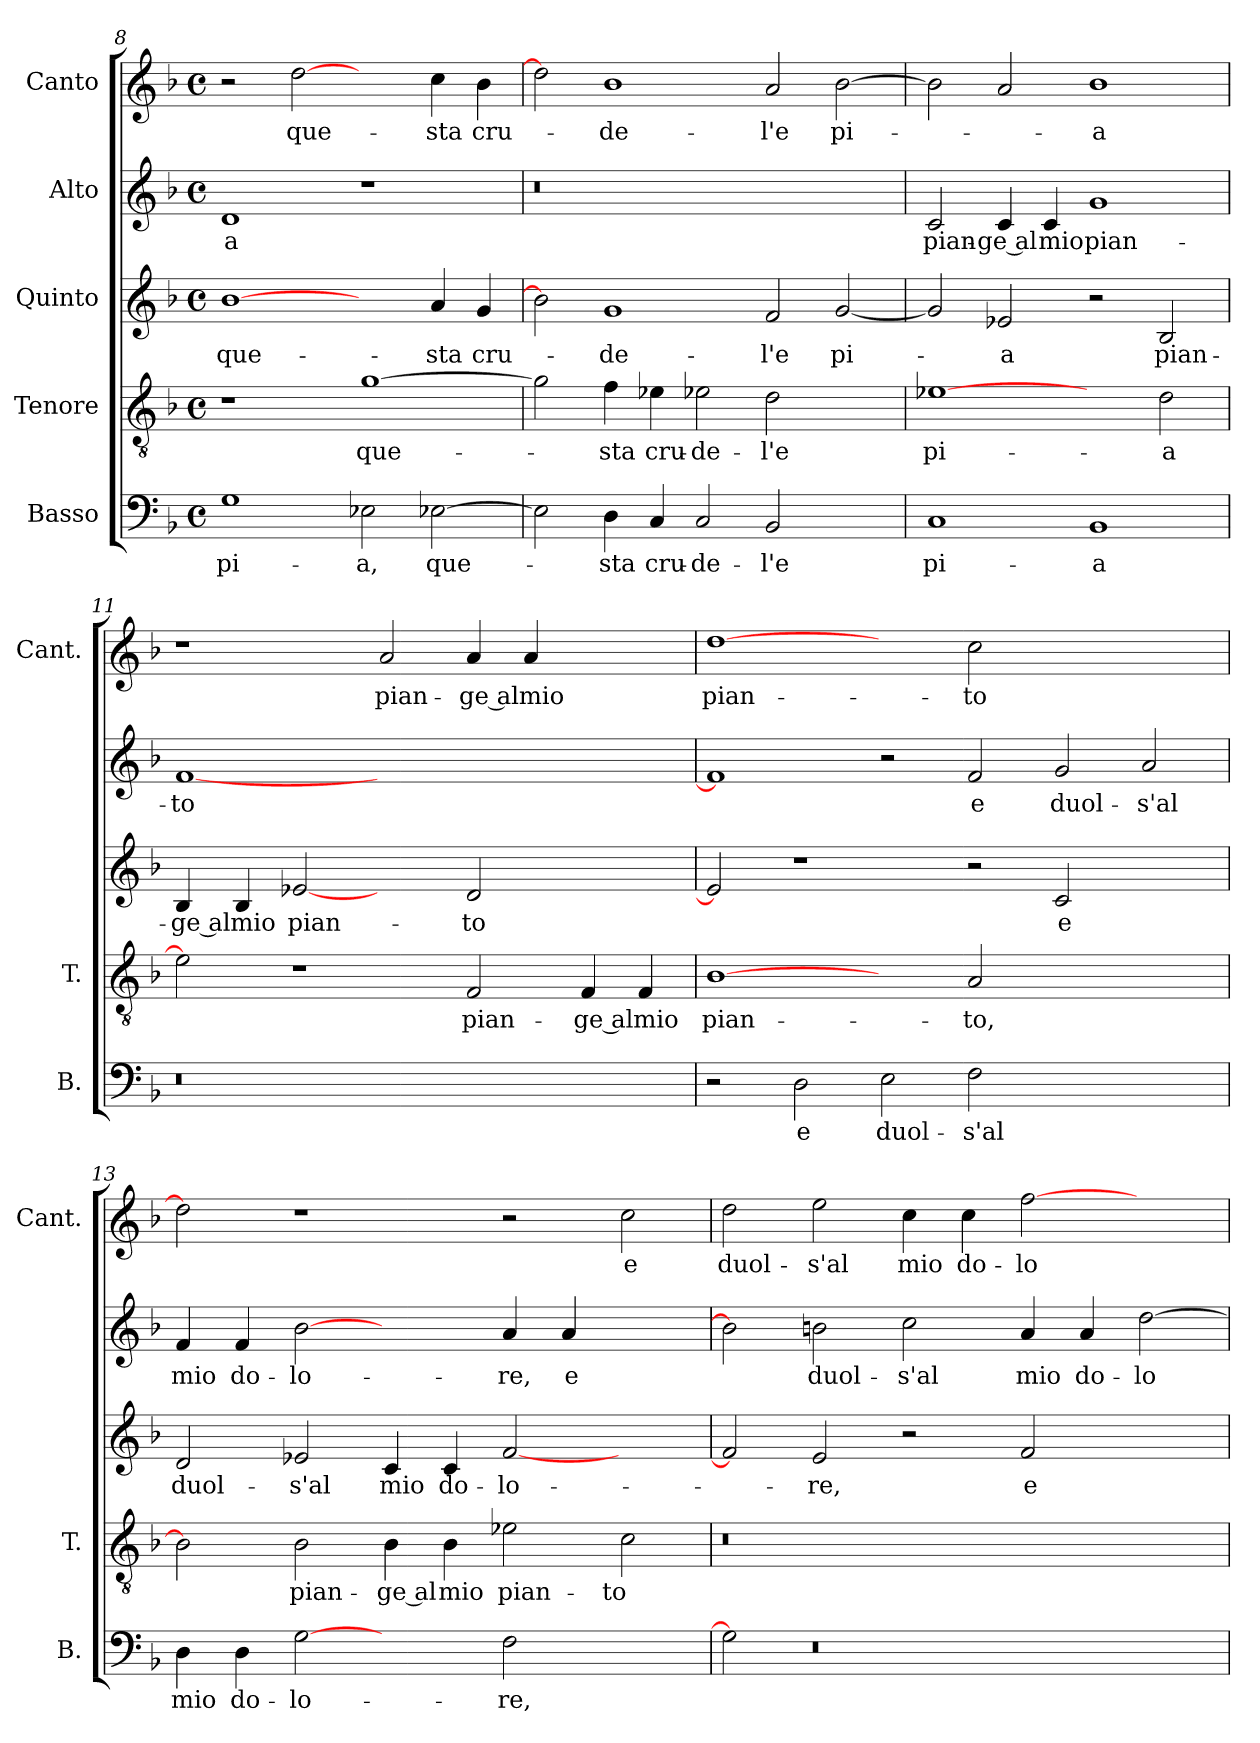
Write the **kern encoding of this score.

**kern	**text	**kern	**text	**kern	**text	**kern	**text	**kern	**text
*part5	*part5	*part4	*part4	*part3	*part3	*part2	*part2	*part1	*part1
*staff5	*staff5	*staff4	*staff4	*staff3	*staff3	*staff2	*staff2	*staff1	*staff1
*I"Basso	*	*I"Tenore	*	*I"Quinto	*	*I"Alto	*	*I"Canto	*
*I'B.	*	*I'T.	*	*	*	*	*	*I'Cant.	*
*clefF4	*	*clefGv2	*	*clefG2	*	*clefG2	*	*clefG2	*
*k[b-]	*	*k[b-]	*	*k[b-]	*	*k[b-]	*	*k[b-]	*
*F:	*	*F:	*	*F:	*	*F:	*	*F:	*
*M4/4	*	*M4/4	*	*M4/4	*	*M4/4	*	*M4/4	*
*met(c)	*	*met(c)	*	*met(c)	*	*met(c)	*	*met(c)	*
=8	=8	=8	=8	=8	=8	=8	=8	=8	=8
1G\	pi-	1r	.	[1b-\	que-	1d/	-a	2r	.
.	.	.	.	.	.	.	.	[2dd\	que-
2E-X\	-a,	[1g\	que-	2ryy	.	1r	.	2ryy	.
[2E-X\	que-	.	.	4a/	-sta	.	.	4cc\	-sta
.	.	.	.	4g/	cru-	.	.	4b-\	cru-
=9	=9	=9	=9	=9	=9	=9	=9	=9	=9
!	!	!	!	!	!	!LO:N:vis=0	!	!	!
2E-\]	.	2g\]	.	2b-\]	.	1r	.	2dd\]	.
4D\	-sta	4f\	-sta	1g/	-de-	.	.	1b-\	-de-
4C/	cru-	4e-X\	cru-	.	.	.	.	.	.
2C/	-de-	2e-X\	-de-	.	.	1ryy	.	.	.
2BB-/	-l'e	2d\	-l'e	2f/	-l'e	.	.	2a/	-l'e
2ryy	.	2ryy	.	[2g/	pi-	2ryy	.	[2b-\	pi-
=10	=10	=10	=10	=10	=10	=10	=10	=10	=10
1C/	pi-	[1e-X\	pi-	2g/]	.	2c/	pian-	2b-\]	.
.	.	.	.	2e-X/	-a	4c/	-ge al	2a/	.
.	.	.	.	.	.	4c/	mio	.	.
1BB-/	-a	2ryy	.	2r	.	1g/	pian-	1b-\	-a
.	.	2d\	-a	2B-/	pian-	.	.	.	.
=11	=11	=11	=11	=11	=11	=11	=11	=11	=11
!LO:N:vis=0	!	!	!	!	!	!	!	!	!
1r	.	2e-\]	.	4B-/	-ge al	[1f/	-to	1r	.
.	.	.	.	4B-/	mio	.	.	.	.
.	.	1r	.	[2e-X/	pian-	.	.	.	.
1ryy	.	.	.	2ryy	.	1.ryy	.	2a/	pian-
.	.	2F/	pian-	2d/	-to	.	.	4a/	-ge al
.	.	.	.	.	.	.	.	4a/	mio
2ryy	.	4F/	-ge al	2ryy	.	.	.	2ryy	.
.	.	4F/	mio	.	.	.	.	.	.
=12	=12	=12	=12	=12	=12	=12	=12	=12	=12
2r	.	[1B-\	pian-	2e-/]	.	1f/]	.	[1dd\	pian-
2D\	e	.	.	1r	.	.	.	.	.
2E\	duol-	2ryy	.	.	.	2r	.	2ryy	.
2F\	-s'al	2A/	-to,	2r	.	2f/	e	2cc\	-to
1ryy	.	1ryy	.	2c/	e	2g/	duol-	1ryy	.
.	.	.	.	2ryy	.	2a/	-s'al	.	.
=13	=13	=13	=13	=13	=13	=13	=13	=13	=13
4D\	mio	2B-\]	.	2d/	duol-	4f/	mio	2dd\]	.
4D\	do-	.	.	.	.	4f/	do-	.	.
[2G\	-lo-	2B-\	pian-	2e-X/	-s'al	[2b-\	-lo-	1r	.
2ryy	.	4B-\	-ge al	4c/	mio	2ryy	.	.	.
.	.	4B-\	mio	4c/	do-	.	.	.	.
2F\	-re,	2e-X\	pian-	[2f/	-lo-	4a/	-re,	2r	.
.	.	.	.	.	.	4a/	e	.	.
2ryy	.	2c\	-to	2ryy	.	2ryy	.	2cc\	e
=14	=14	=14	=14	=14	=14	=14	=14	=14	=14
!	!	!LO:N:vis=0	!	!	!	!	!	!	!
2G\]	.	1r	.	2f/]	.	2b-\]	.	2dd\	duol-
!LO:N:vis=0	!	!	!	!	!	!	!	!	!
1r	.	.	.	2e/	-re,	2bn\	duol-	2ee\	-s'al
.	.	1ryy	.	2r	.	2cc\	-s'al	4cc\	mio
.	.	.	.	.	.	.	.	4cc\	do-
1ryy	.	.	.	2f/	e	4a/	mio	[2ff\	-lo-
.	.	.	.	.	.	4a/	do-	.	.
.	.	2ryy	.	2ryy	.	[2dd\	-lo-	2ryy	.
=	=	=	=	=	=	=	=	=	=
*-	*-	*-	*-	*-	*-	*-	*-	*-	*-
